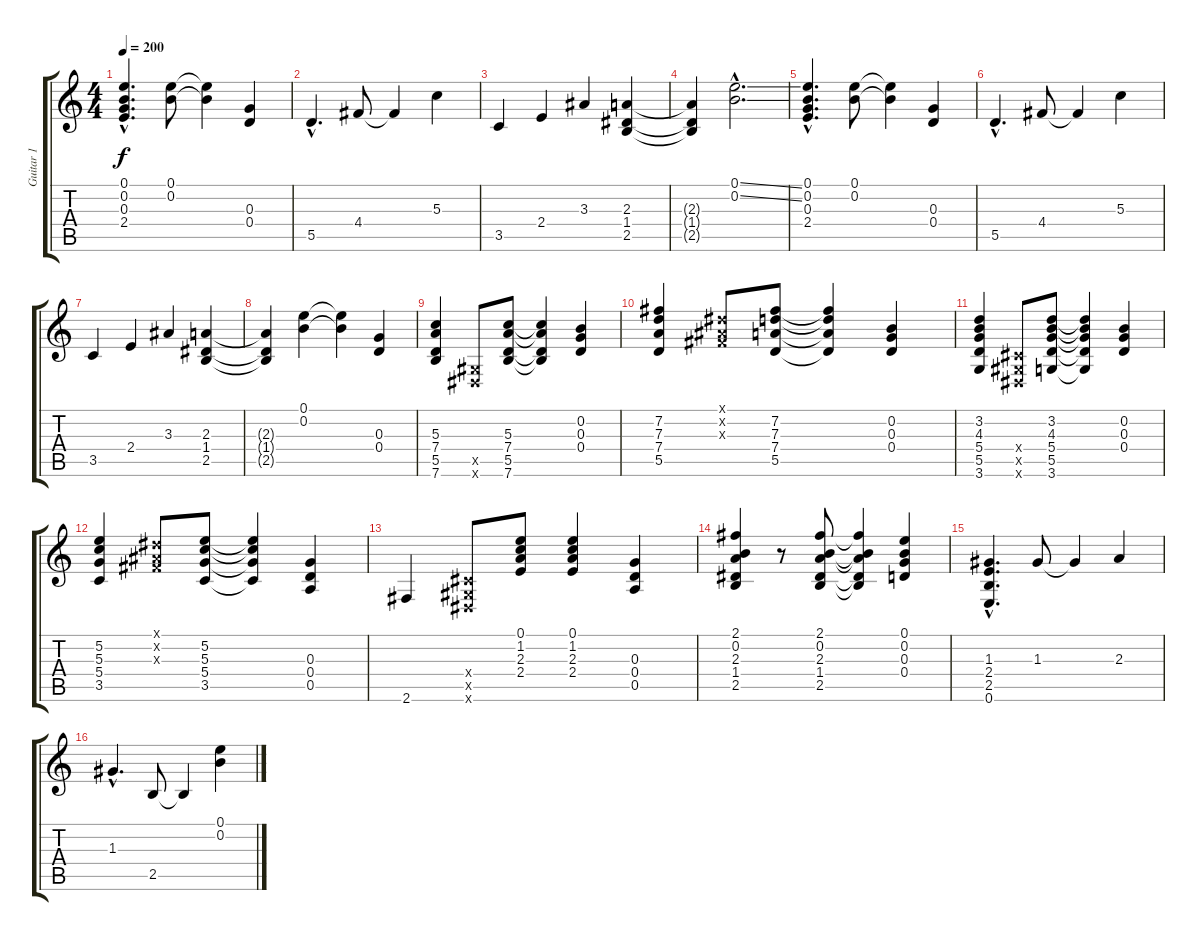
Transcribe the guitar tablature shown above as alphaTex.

\track ("Guitar 1" "Guitar 1") {instrument distortionguitar}
\staff {score tabs}
\tuning (E4 B3 G3 D3 A2 E2) {hide}
\ts (4 4)
\tempo 200
\clef g2
\ks c
(0.1{hac} 0.2{hac} 0.3{hac} 2.4{hac}).4{d dy f} (0.1 0.2).8 (0.1{t} 0.2{t}).4 (0.3 0.4).4 |
5.5{hac}.4{d} 4.4.8 4.4{t}.4 5.3.4 |
3.5.4 2.4.4 3.3.4 (2.3 1.4 2.5).4 |
(2.3{t} 1.4{t} 2.5{t}).4 (0.1{ss hac} 0.2{ss hac}).2{d} |
(0.1{hac} 0.2{hac} 0.3{hac} 2.4{hac}).4{d} (0.1 0.2).8 (0.1{t} 0.2{t}).4 (0.3 0.4).4 |
5.5{hac}.4{d} 4.4.8 4.4{t}.4 5.3.4 |
3.5.4 2.4.4 3.3.4 (2.3 1.4 2.5).4 |
(2.3{t} 1.4{t} 2.5{t}).4 (0.1 0.2).4 (0.1{t} 0.2{t}).4 (0.3 0.4).4 |
(5.3 7.4 5.5 7.6).4 (-1.5{x} -1.6{x}).8 (5.3 7.4 5.5 7.6).8 (5.3{t} 7.4{t} 5.5{t} 7.6{t}).4 (0.2 0.3 0.4).4 |
(7.2 7.3 7.4 5.5).4 (-1.1{x} -1.2{x} -1.3{x}).8 (7.2 7.3 7.4 5.5).8 (7.2{t} 7.3{t} 7.4{t} 5.5{t}).4 (0.2 0.3 0.4).4 |
(3.2 4.3 5.4 5.5 3.6).4 (-1.4{x} -1.5{x} -1.6{x}).8 (3.2 4.3 5.4 5.5 3.6).8 (3.2{t} 4.3{t} 5.4{t} 5.5{t} 3.6{t}).4 (0.2 0.3 0.4).4 |
(5.2 5.3 5.4 3.5).4 (-1.1{x} -1.2{x} -1.3{x}).8 (5.2 5.3 5.4 3.5).8 (5.2{t} 5.3{t} 5.4{t} 3.5{t}).4 (0.3 0.4 0.5).4 |
2.6.4 (-1.4{x} -1.5{x} -1.6{x}).8 (0.1 1.2 2.3 2.4).8 (0.1 1.2 2.3 2.4).4 (0.3 0.4 0.5).4 |
(2.1 0.2 2.3 1.4 2.5).4 r.8 (2.1 0.2 2.3 1.4 2.5).8 (2.1{t} 0.2{t} 2.3{t} 1.4{t} 2.5{t}).4 (0.1 0.2 0.3 0.4).4 |
(1.3{hac} 2.4{hac} 2.5{hac} 0.6{hac}).4{d} 1.3.8 1.3{t}.4 2.3.4 |
1.3{hac}.4{d} 2.5.8 2.5{t}.4 (0.1 0.2).4
